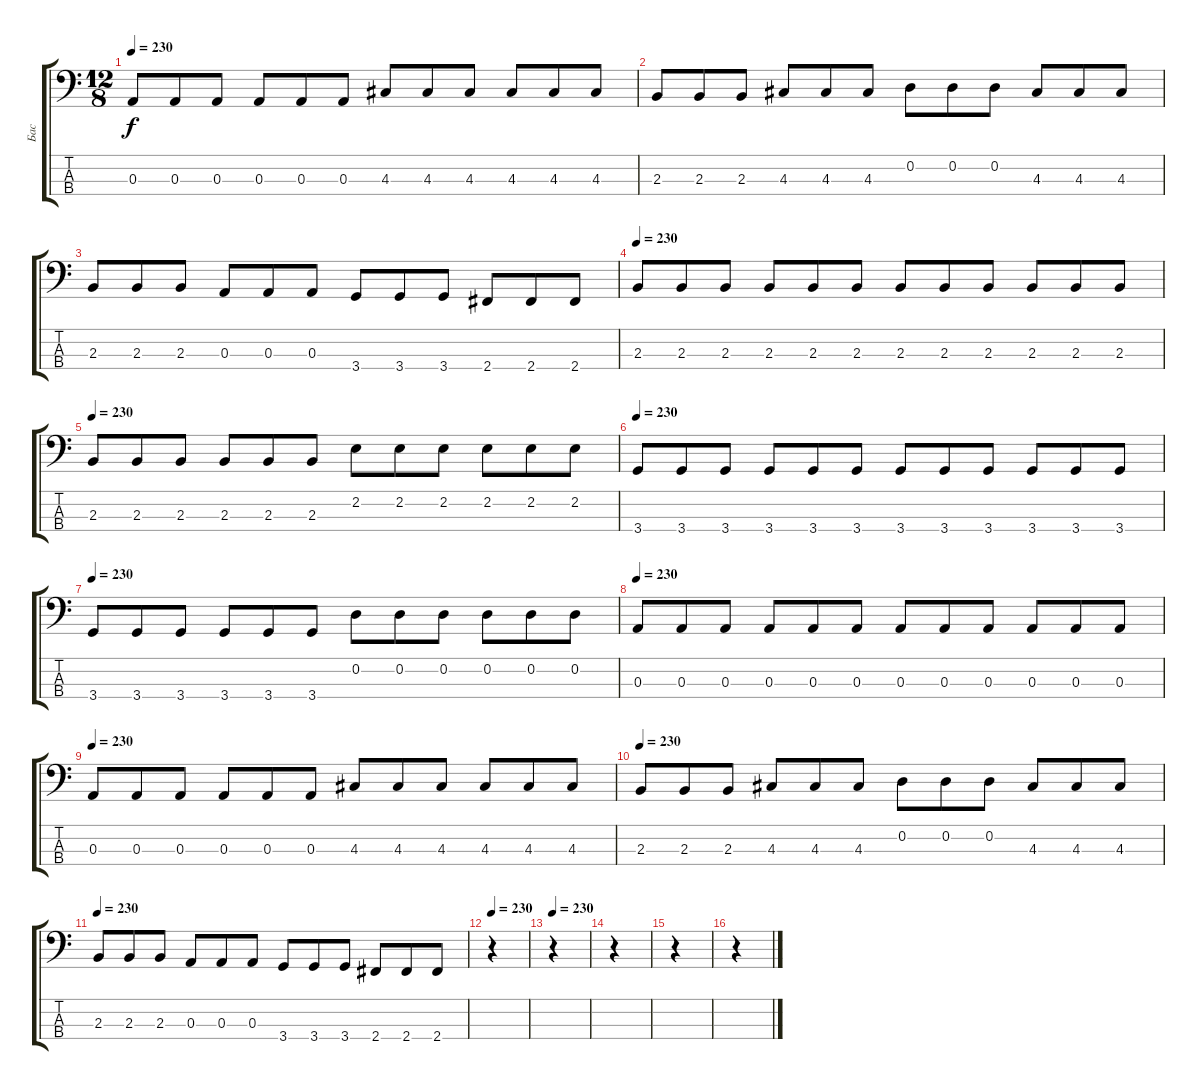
\track ("Бас" "Бас") {instrument electricbasspick}
\staff {score tabs}
\tuning (G2 D2 A1 E1) {hide}
\ts (12 8)
\tempo 230
\clef f4
\ks c
0.3.8{dy f} 0.3.8 0.3.8 0.3.8 0.3.8 0.3.8 4.3.8 4.3.8 4.3.8 4.3.8 4.3.8 4.3.8 |
2.3.8 2.3.8 2.3.8 4.3.8 4.3.8 4.3.8 0.2.8 0.2.8 0.2.8 4.3.8 4.3.8 4.3.8 |
2.3.8 2.3.8 2.3.8 0.3.8 0.3.8 0.3.8 3.4.8 3.4.8 3.4.8 2.4.8 2.4.8 2.4.8 |
\tempo 230
2.3.8 2.3.8 2.3.8 2.3.8 2.3.8 2.3.8 2.3.8 2.3.8 2.3.8 2.3.8 2.3.8 2.3.8 |
\tempo 230
2.3.8 2.3.8 2.3.8 2.3.8 2.3.8 2.3.8 2.2.8 2.2.8 2.2.8 2.2.8 2.2.8 2.2.8 |
\tempo 230
3.4.8 3.4.8 3.4.8 3.4.8 3.4.8 3.4.8 3.4.8 3.4.8 3.4.8 3.4.8 3.4.8 3.4.8 |
\tempo 230
3.4.8 3.4.8 3.4.8 3.4.8 3.4.8 3.4.8 0.2.8 0.2.8 0.2.8 0.2.8 0.2.8 0.2.8 |
\tempo 230
0.3.8 0.3.8 0.3.8 0.3.8 0.3.8 0.3.8 0.3.8 0.3.8 0.3.8 0.3.8 0.3.8 0.3.8 |
\tempo 230
0.3.8 0.3.8 0.3.8 0.3.8 0.3.8 0.3.8 4.3.8 4.3.8 4.3.8 4.3.8 4.3.8 4.3.8 |
\tempo 230
2.3.8 2.3.8 2.3.8 4.3.8 4.3.8 4.3.8 0.2.8 0.2.8 0.2.8 4.3.8 4.3.8 4.3.8 |
\tempo 230
2.3.8 2.3.8 2.3.8 0.3.8 0.3.8 0.3.8 3.4.8 3.4.8 3.4.8 2.4.8 2.4.8 2.4.8 |
\tempo 230
r.4 |
\tempo 230
r.4 |
r.4 |
r.4 |
r.4
